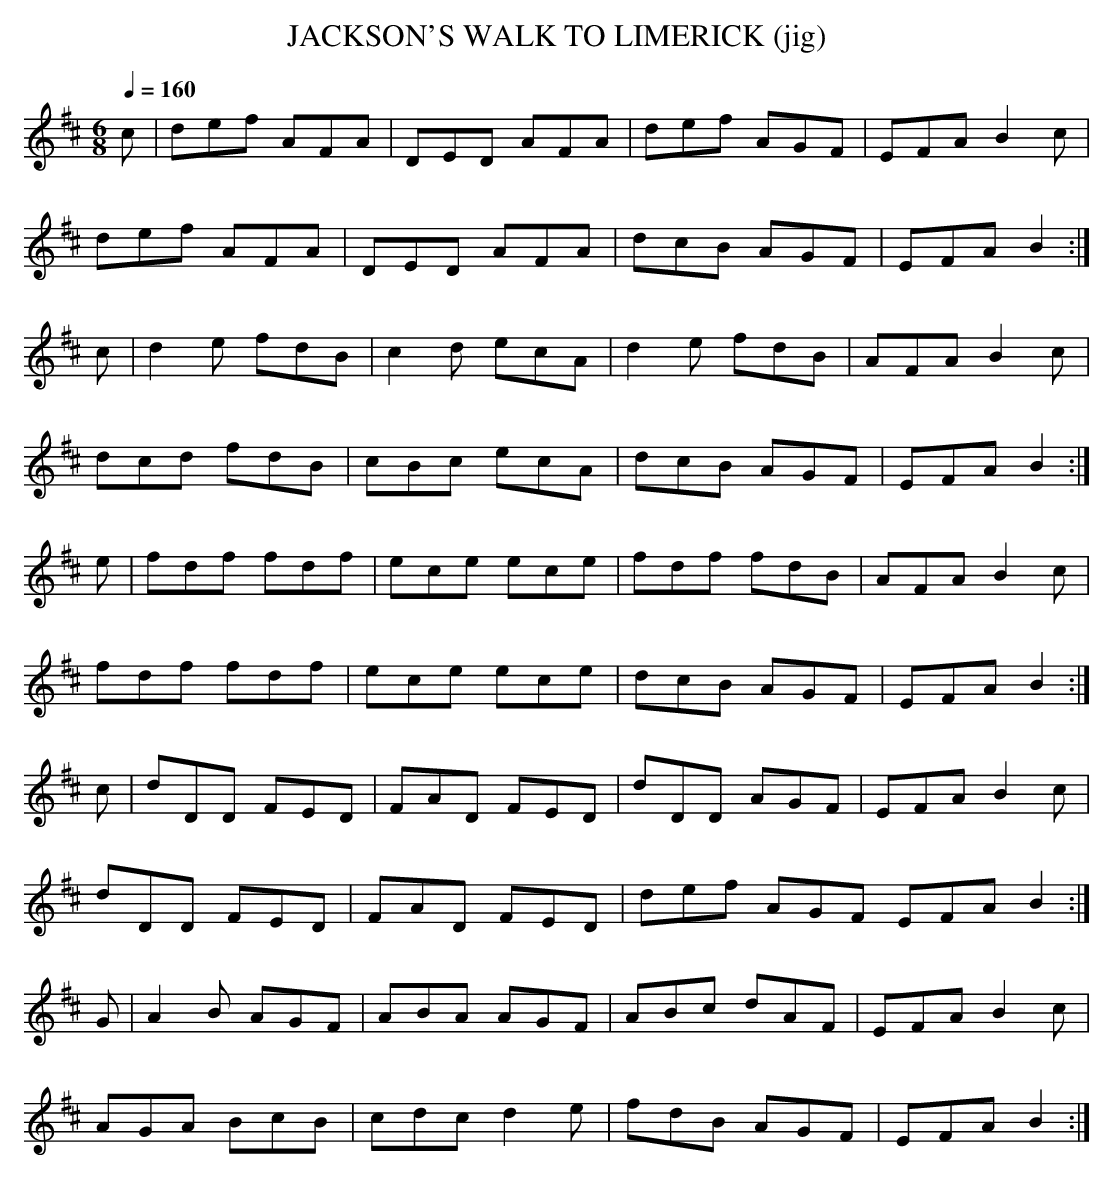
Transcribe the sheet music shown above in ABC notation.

X:1
T:JACKSON'S WALK TO LIMERICK (jig)
L:1/8
Q:1/4=160
M:6/8
K:D
c|def AFA|DED AFA|def AGF|EFA B2c|
def AFA|DED AFA|dcB AGF|EFA B2 :|
c|d2e fdB|c2d ecA|d2e fdB|AFA B2c|
dcd fdB|cBc ecA|dcB AGF|EFA B2 :|
e|fdf fdf|ece ece|fdf fdB|AFA B2c|
fdf fdf|ece ece|dcB AGF|EFA B2 :|
c|dDD FED|FAD FED|dDD AGF|EFA B2c|
dDD FED|FAD FED|def AGF EFA B2 :|
G|A2B AGF|ABA AGF|ABc dAF|EFA B2c|
AGA BcB|cdc d2e|fdB AGF|EFA B2 :|
